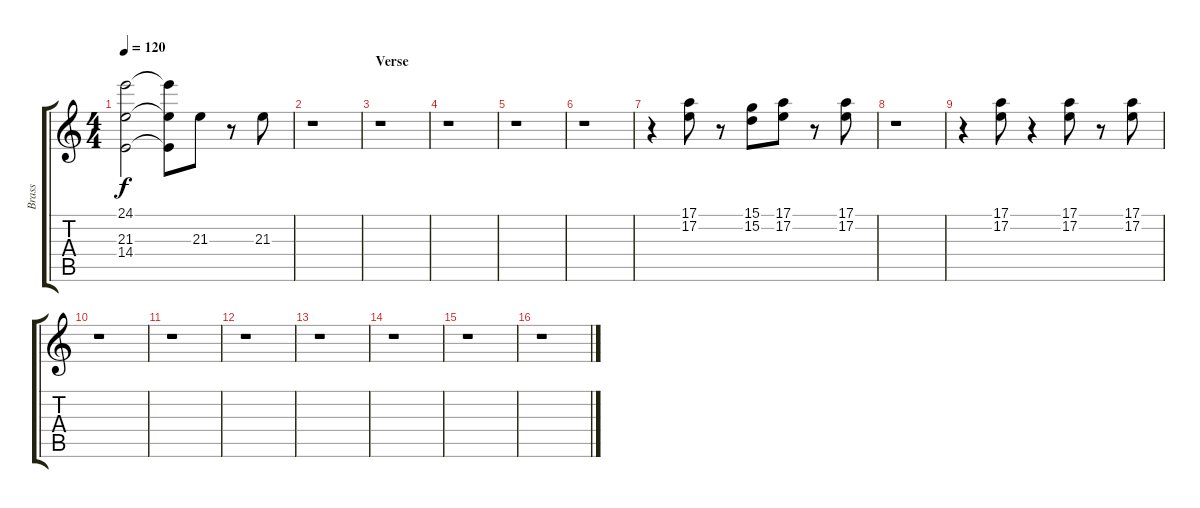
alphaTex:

\track ("Brass" "Brass") {instrument brasssection}
\staff {score tabs}
\tuning (E4 B3 G3 D3 A2 E2) {hide}
\ts (4 4)
\tempo 120
\clef g2
\ks c
(24.1 21.3 14.4).2{dy f} (24.1{t} 21.3{t} 14.4{t}).8 21.3.8 r.8 21.3.8 |
r.1 |
\section ("" "Verse")
r.1 |
r.1 |
r.1 |
r.1 |
r.4 (17.1 17.2).8 r.8 (15.1 15.2).8 (17.1 17.2).8 r.8 (17.1 17.2).8 |
r.1 |
r.4 (17.1 17.2).8 r.4 (17.1 17.2).8 r.8 (17.1 17.2).8 |
r.1 |
r.1 |
r.1 |
r.1 |
r.1 |
r.1 |
r.1
